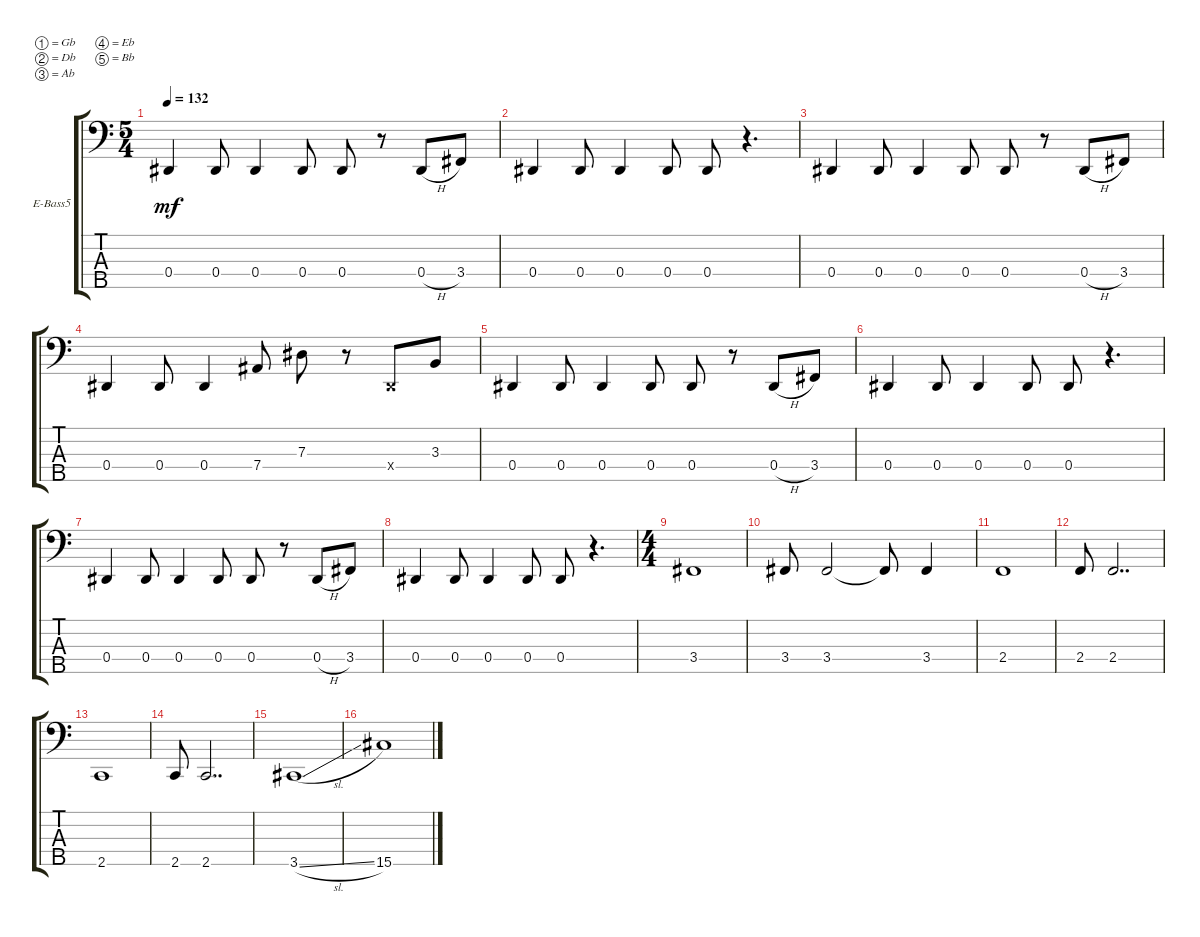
\defaultSystemsLayout 4
\bracketExtendMode groupsimilarinstruments
\firstSystemTrackNameOrientation horizontal
\otherSystemsTrackNameOrientation horizontal
\track ("Electric Bass" "E-Bass5") {instrument electricbassfinger}
\staff {score tabs}
\tuning (Gb2 Db2 Ab1 Eb1 Bb0)
\ts (5 4)
\tempo 132
\clef f4
\scale
0.333333
\ks c
0.4.4{dy mf} 0.4.8 0.4.4 0.4.8 0.4.8 r.8 0.4{h}.8 3.4.8 |
\scale
0.333333 0.4.4 0.4.8 0.4.4 0.4.8 0.4.8 r.4{d} |
\scale
0.333333 0.4.4 0.4.8 0.4.4 0.4.8 0.4.8 r.8 0.4{h}.8 3.4.8 |
\scale
0.333333 0.4.4 0.4.8 0.4.4 7.4.8 7.3.8 r.8 0.4{x}.8 3.3.8 |
\scale
0.333333 0.4.4 0.4.8 0.4.4 0.4.8 0.4.8 r.8 0.4{h}.8 3.4.8 |
\scale
0.333333 0.4.4 0.4.8 0.4.4 0.4.8 0.4.8 r.4{d} |
\scale
0.333333 0.4.4 0.4.8 0.4.4 0.4.8 0.4.8 r.8 0.4{h}.8 3.4.8 |
\scale
0.256303 0.4.4 0.4.8 0.4.4 0.4.8 0.4.8 r.4{d} |
\ts (4 4)
\scale
0.487395 3.4.1 |
\scale
0.256303 3.4.8 3.4.2 3.4{t}.8 3.4.4 |
\scale
0.333333 2.4.1 |
\scale
0.333333 2.4.8 2.4.2{dd} |
\scale
0.333333 2.5.1 |
\scale
0.333333 2.5.8 2.5.2{dd} |
\scale
0.333333 3.5{sl}.1 |
\scale
0.333333 15.5.1
